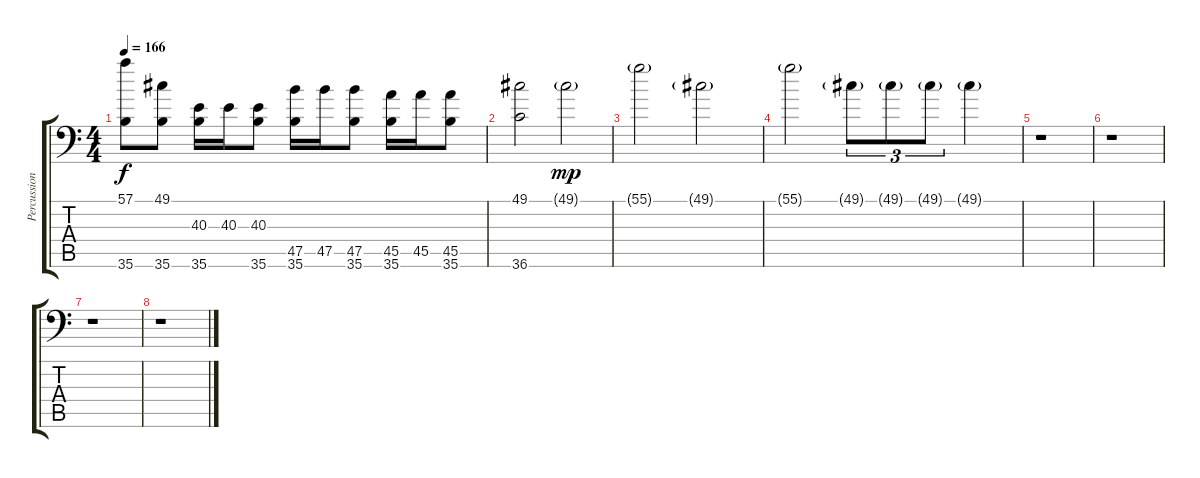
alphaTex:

\track ("Percussion" "Percussion") {instrument acousticgrandpiano}
\staff {score tabs}
\tuning (C-1 C-1 C-1 C-1 C-1 C-1) {hide}
\ts (4 4)
\tempo 166
\clef f4
\ks c
(57.1 35.6).8{dy f} (49.1 35.6).8 (40.3 35.6).16 40.3.16 (40.3 35.6).8 (47.5 35.6).16 47.5.16 (47.5 35.6).8 (45.5 35.6).16 45.5.16 (45.5 35.6).8 |
(49.1 36.6).2 49.1{g}.2{dy mp} |
55.1{g}.2 49.1{g}.2 |
55.1{g}.2 49.1{g}.8{tu (3 2)} 49.1{g}.8{tu (3 2)} 49.1{g}.8{tu (3 2)} 49.1{g}.4 |
r.1 |
r.1 |
r.1 |
r.1
